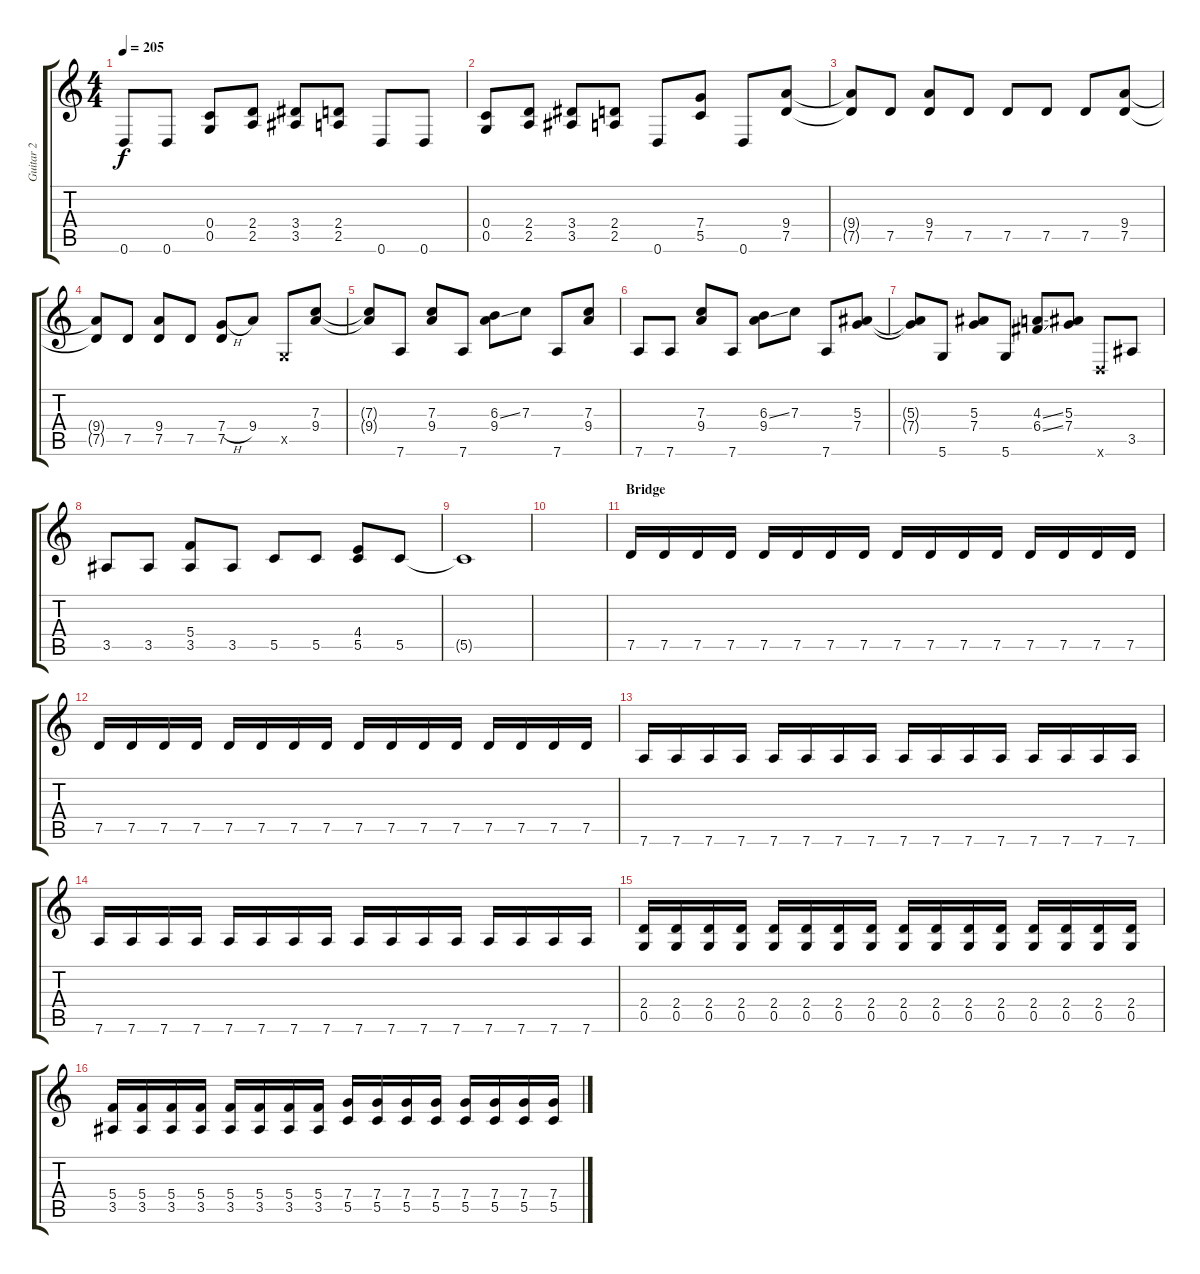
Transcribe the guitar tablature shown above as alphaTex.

\track ("Guitar 2" "Guitar 2") {instrument distortionguitar}
\staff {score tabs}
\tuning (D4 A3 F3 C3 G2 D2) {hide}
\ts (4 4)
\tempo 205
\clef g2
\ks c
0.6.8{dy f} 0.6.8 (0.4 0.5).8 (2.4 2.5).8 (3.4 3.5).8 (2.4 2.5).8 0.6.8 0.6.8 |
(0.4 0.5).8 (2.4 2.5).8 (3.4 3.5).8 (2.4 2.5).8 0.6.8 (7.4 5.5).8 0.6.8 (9.4 7.5).8 |
(9.4{t} 7.5{t}).8 7.5.8 (9.4 7.5).8 7.5.8 7.5.8 7.5.8 7.5.8 (9.4 7.5).8 |
(9.4{t} 7.5{t}).8 7.5.8 (9.4 7.5).8 7.5.8 (7.4{h} 7.5).8 9.4.8 0.5{x}.8 (7.3 9.4).8 |
(7.3{t} 9.4{t}).8 7.6.8 (7.3 9.4).8 7.6.8 (6.3{ss} 9.4).8 7.3.8 7.6.8 (7.3 9.4).8 |
7.6.8 7.6.8 (7.3 9.4).8 7.6.8 (6.3{ss} 9.4).8 7.3.8 7.6.8 (5.3 7.4).8 |
(5.3{t} 7.4{t}).8 5.6.8 (5.3 7.4).8 5.6.8 (4.3{ss} 6.4{ss}).8 (5.3 7.4).8 0.6{x}.8 3.5.8 |
3.5.8 3.5.8 (5.4 3.5).8 3.5.8 5.5.8 5.5.8 (4.4 5.5).8 5.5.8 |
5.5{t}.1 |
|
\section ("" "Bridge")
7.5.16 7.5.16 7.5.16 7.5.16 7.5.16 7.5.16 7.5.16 7.5.16 7.5.16 7.5.16 7.5.16 7.5.16 7.5.16 7.5.16 7.5.16 7.5.16 |
7.5.16 7.5.16 7.5.16 7.5.16 7.5.16 7.5.16 7.5.16 7.5.16 7.5.16 7.5.16 7.5.16 7.5.16 7.5.16 7.5.16 7.5.16 7.5.16 |
7.6.16 7.6.16 7.6.16 7.6.16 7.6.16 7.6.16 7.6.16 7.6.16 7.6.16 7.6.16 7.6.16 7.6.16 7.6.16 7.6.16 7.6.16 7.6.16 |
7.6.16 7.6.16 7.6.16 7.6.16 7.6.16 7.6.16 7.6.16 7.6.16 7.6.16 7.6.16 7.6.16 7.6.16 7.6.16 7.6.16 7.6.16 7.6.16 |
(2.4 0.5).16 (2.4 0.5).16 (2.4 0.5).16 (2.4 0.5).16 (2.4 0.5).16 (2.4 0.5).16 (2.4 0.5).16 (2.4 0.5).16 (2.4 0.5).16 (2.4 0.5).16 (2.4 0.5).16 (2.4 0.5).16 (2.4 0.5).16 (2.4 0.5).16 (2.4 0.5).16 (2.4 0.5).16 |
(5.4 3.5).16 (5.4 3.5).16 (5.4 3.5).16 (5.4 3.5).16 (5.4 3.5).16 (5.4 3.5).16 (5.4 3.5).16 (5.4 3.5).16 (7.4 5.5).16 (7.4 5.5).16 (7.4 5.5).16 (7.4 5.5).16 (7.4 5.5).16 (7.4 5.5).16 (7.4 5.5).16 (7.4 5.5).16
